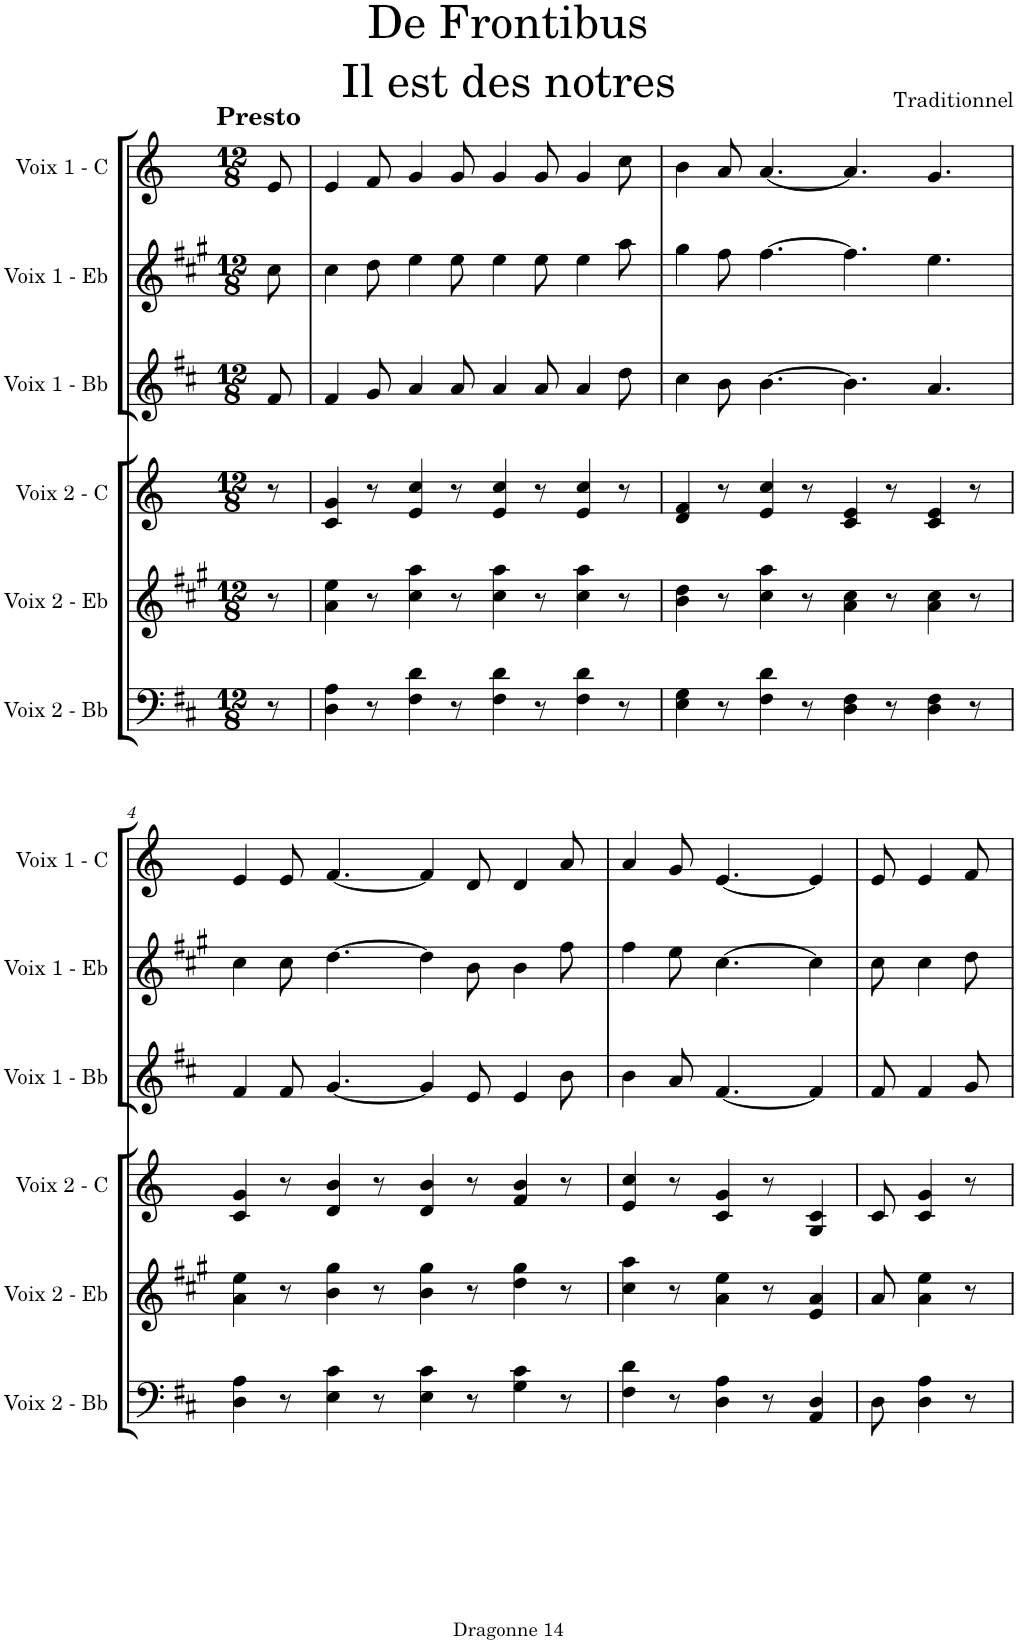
**kern	**kern	**kern	**kern	**kern	**kern
*part6	*part5	*part4	*part3	*part2	*part1
*staff6	*staff5	*staff4	*staff3	*staff2	*staff1
*I"Voix 2 - Bb	*I"Voix 2 - Eb	*I"Voix 2 - C	*I"Voix 1 - Bb	*I"Voix 1 - Eb	*I"Voix 1 - C
*I'Voix 2 - Bb	*I'Voix 2 - Eb	*I'Voix 2 - C	*I'Voix 1 - Bb	*I'Voix 1 - Eb	*I'Voix 1 - C
*clefF4	*clefG2	*clefG2	*clefG2	*clefG2	*clefG2
*Trd8c14	*Trd12c21	*	*Trd8c14	*Trd5c9	*
*k[f#c#]	*k[f#c#g#]	*k[]	*k[f#c#]	*k[f#c#g#]	*k[]
*M12/8	*M12/8	*M12/8	*M12/8	*M12/8	*M12/8
=1	=1	=1	=1	=1	=1
!	!	!	!	!	!LO:TX:a:B:t=Presto
8r	8r	8r	8f#/	8cc#\	8e/
=2	=2	=2	=2	=2	=2
4D\ 4A\	4a\ 4ee\	4c/ 4g/	4f#/	4cc#\	4e/
8r	8r	8r	8g/	8dd\	8f/
4F#\ 4d\	4cc#\ 4aa\	4e/ 4cc/	4a/	4ee\	4g/
8r	8r	8r	8a/	8ee\	8g/
4F#\ 4d\	4cc#\ 4aa\	4e/ 4cc/	4a/	4ee\	4g/
8r	8r	8r	8a/	8ee\	8g/
4F#\ 4d\	4cc#\ 4aa\	4e/ 4cc/	4a/	4ee\	4g/
8r	8r	8r	8dd\	8aa\	8cc\
=3	=3	=3	=3	=3	=3
4E\ 4G\	4b\ 4dd\	4d/ 4f/	4cc#\	4gg#\	4b\
8r	8r	8r	8b\	8ff#\	8a/
4F#\ 4d\	4cc#\ 4aa\	4e/ 4cc/	[4.b\	[4.ff#\	[4.a/
8r	8r	8r	.	.	.
4D\ 4F#\	4a\ 4cc#\	4c/ 4e/	4.b\]	4.ff#\]	4.a/]
8r	8r	8r	.	.	.
4D\ 4F#\	4a\ 4cc#\	4c/ 4e/	4.a/	4.ee\	4.g/
8r	8r	8r	.	.	.
!!LO:LB:g=z
=4	=4	=4	=4	=4	=4
4D\ 4A\	4a\ 4ee\	4c/ 4g/	4f#/	4cc#\	4e/
8r	8r	8r	8f#/	8cc#\	8e/
4E\ 4c#\	4b\ 4gg#\	4d/ 4b/	[4.g/	[4.dd\	[4.f/
8r	8r	8r	.	.	.
4E\ 4c#\	4b\ 4gg#\	4d/ 4b/	4g/]	4dd\]	4f/]
8r	8r	8r	8e/	8b\	8d/
4G\ 4c#\	4dd\ 4gg#\	4f/ 4b/	4e/	4b\	4d/
8r	8r	8r	8b\	8ff#\	8a/
=5	=5	=5	=5	=5	=5
4F#\ 4d\	4cc#\ 4aa\	4e/ 4cc/	4b\	4ff#\	4a/
8r	8r	8r	8a/	8ee\	8g/
4D\ 4A\	4a\ 4ee\	4c/ 4g/	[4.f#/	[4.cc#\	[4.e/
8r	8r	8r	.	.	.
4AA/ 4D/	4e/ 4a/	4G/ 4c/	4f#/]	4cc#\]	4e/]
=6	=6	=6	=6	=6	=6
8D\	8a/	8c/	8f#/	8cc#\	8e/
4D\ 4A\	4a\ 4ee\	4c/ 4g/	4f#/	4cc#\	4e/
8r	8r	8r	8g/	8dd\	8f/
=	=	=	=	=	=
*-	*-	*-	*-	*-	*-
